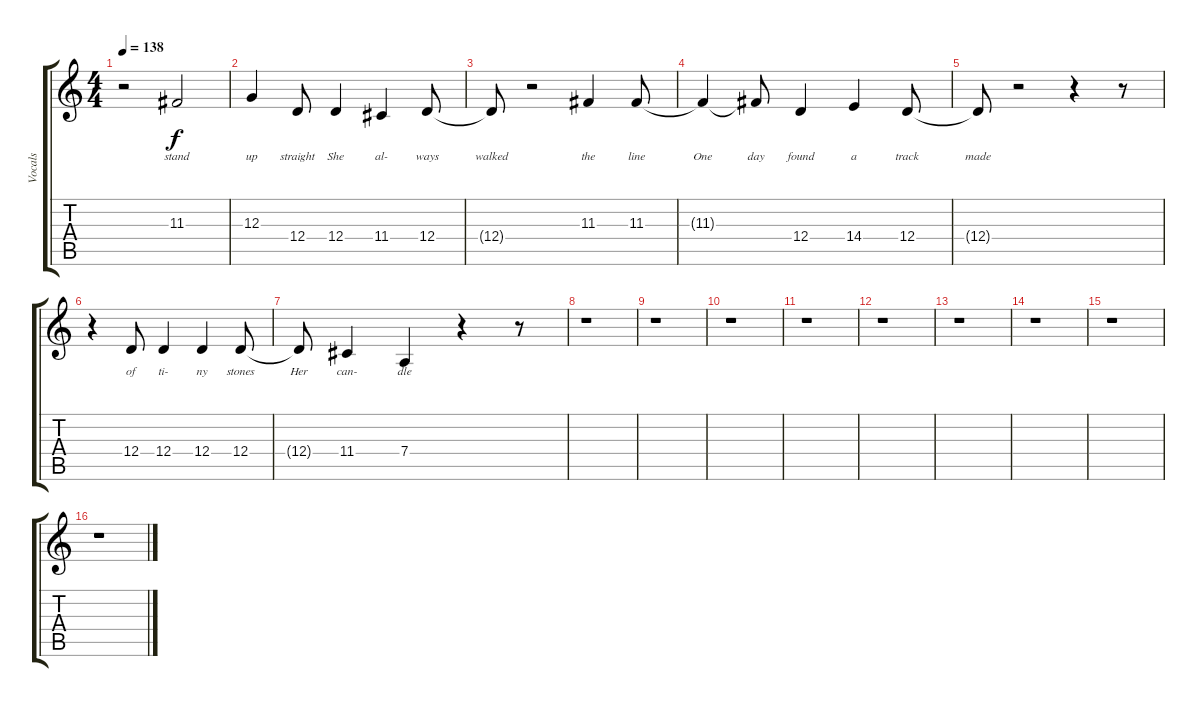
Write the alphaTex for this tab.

\track ("Vocals" "Vocals") {instrument lead6voice}
\staff {score tabs}
\tuning (E4 B3 G3 D3 A2 E2) {hide}
\ts (4 4)
\tempo 138
\clef g2
\ks c
r.2{dy f} 11.3.2{lyrics (0 "stand") lyrics (1 "") lyrics (2 "") lyrics (3 "") lyrics (4 "")} |
12.3.4{lyrics (0 "up") lyrics (1 "") lyrics (2 "") lyrics (3 "") lyrics (4 "")} 12.4.8{lyrics (0 "straight") lyrics (1 "") lyrics (2 "") lyrics (3 "") lyrics (4 "")} 12.4.4{lyrics (0 "She") lyrics (1 "") lyrics (2 "") lyrics (3 "") lyrics (4 "")} 11.4.4{lyrics (0 "al-") lyrics (1 "") lyrics (2 "") lyrics (3 "") lyrics (4 "")} 12.4.8{lyrics (0 "ways") lyrics (1 "") lyrics (2 "") lyrics (3 "") lyrics (4 "")} |
12.4{t}.8{lyrics (0 "walked") lyrics (1 "") lyrics (2 "") lyrics (3 "") lyrics (4 "")} r.2 11.3.4{lyrics (0 "the") lyrics (1 "") lyrics (2 "") lyrics (3 "") lyrics (4 "")} 11.3.8{lyrics (0 "line") lyrics (1 "") lyrics (2 "") lyrics (3 "") lyrics (4 "")} |
11.3{t}.4{lyrics (0 "One") lyrics (1 "") lyrics (2 "") lyrics (3 "") lyrics (4 "")} 11.3{t}.8{lyrics (0 "day") lyrics (1 "") lyrics (2 "") lyrics (3 "") lyrics (4 "")} 12.4.4{lyrics (0 "found") lyrics (1 "") lyrics (2 "") lyrics (3 "") lyrics (4 "")} 14.4.4{lyrics (0 "a") lyrics (1 "") lyrics (2 "") lyrics (3 "") lyrics (4 "")} 12.4.8{lyrics (0 "track") lyrics (1 "") lyrics (2 "") lyrics (3 "") lyrics (4 "")} |
12.4{t}.8{lyrics (0 "made") lyrics (1 "") lyrics (2 "") lyrics (3 "") lyrics (4 "")} r.2 r.4 r.8 |
r.4 12.4.8{lyrics (0 "of") lyrics (1 "") lyrics (2 "") lyrics (3 "") lyrics (4 "")} 12.4.4{lyrics (0 "ti-") lyrics (1 "") lyrics (2 "") lyrics (3 "") lyrics (4 "")} 12.4.4{lyrics (0 "ny") lyrics (1 "") lyrics (2 "") lyrics (3 "") lyrics (4 "")} 12.4.8{lyrics (0 "stones") lyrics (1 "") lyrics (2 "") lyrics (3 "") lyrics (4 "")} |
12.4{t}.8{lyrics (0 "Her") lyrics (1 "") lyrics (2 "") lyrics (3 "") lyrics (4 "")} 11.4.4{lyrics (0 "can-") lyrics (1 "") lyrics (2 "") lyrics (3 "") lyrics (4 "")} 7.4.4{lyrics (0 "dle") lyrics (1 "") lyrics (2 "") lyrics (3 "") lyrics (4 "")} r.4 r.8 |
r.1 |
r.1 |
r.1 |
r.1 |
r.1 |
r.1 |
r.1 |
r.1 |
r.1
